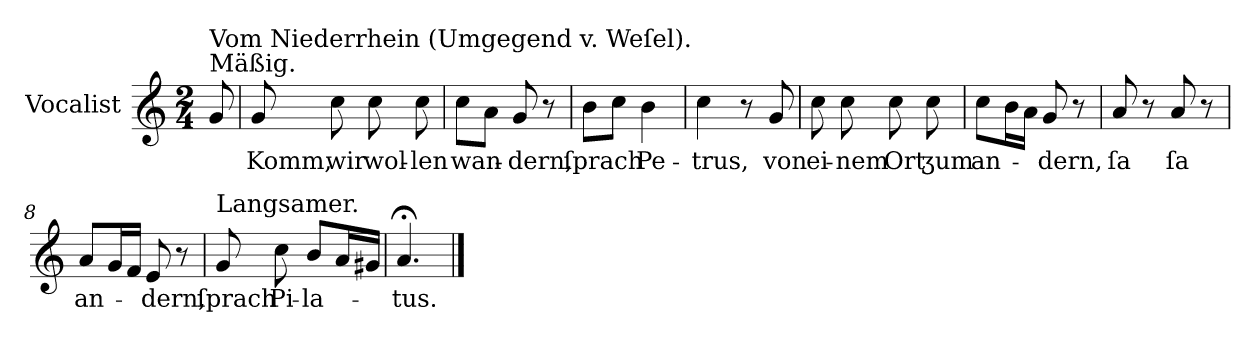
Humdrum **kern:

**kern	**text
*part1	*part1
*staff1	*staff1
*I"Vocalist	*
*k[]	*
*C:	*
*M2/4	*
=	=
!LO:TX:a:t=Mäßig.	!
!LO:TX:a:t=Vom Niederrhein (Umgegend v. Weſel).	!
8g	.
=1	=1
8g	Komm,
8cc	wir
8cc	wol-
8cc	-len
=2	=2
8ccL	wan-
8aJ	.
8g	-dern,
8r	.
=3	=3
8bL	ſprach
8ccJ	.
4b	Pe-
=4	=4
4cc	-trus,
8r	.
8g	von
=5	=5
8cc	ei-
8cc	-nem
8cc	Ort
8cc	ʒum
=6	=6
8ccL	an-
16bL	.
16aJJ	.
8g	-dern,
8r	.
=7	=7
8a	ſa
8r	.
8a	ſa
8r	.
=8	=8
8aL	an-
16gL	.
16fJJ	.
8e	-dern,
8r	.
=9	=9
!LO:TX:a:t=Langsamer.	!
8g	ſprach
8cc	Pi-
8bL	-la-
16aL	.
16g#XJJ	.
=10	=10
4.a;<	-tus.
==	==
*-	*-
